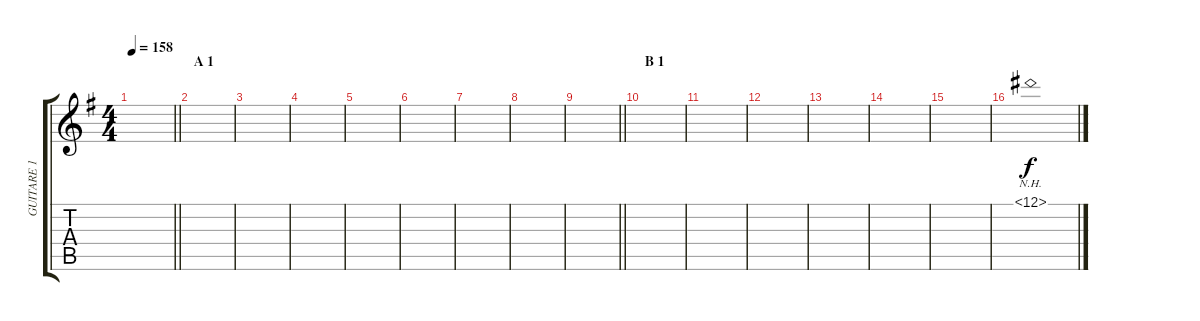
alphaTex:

\track ("GUITARE 1" "GUITARE 1") {instrument distortionguitar}
\staff {score tabs}
\tuning (Eb4 Bb3 Gb3 Db3 Ab2 Eb2) {hide}
\ts (4 4)
\tempo 158
\clef g2
\barLineRight lightlight
\ks g
|
\section ("" "A 1")
|
|
|
|
|
|
|
\barLineRight lightlight
|
\section ("" "B 1")
|
|
|
|
|
|
12.1{nh}.1{volume 12}
